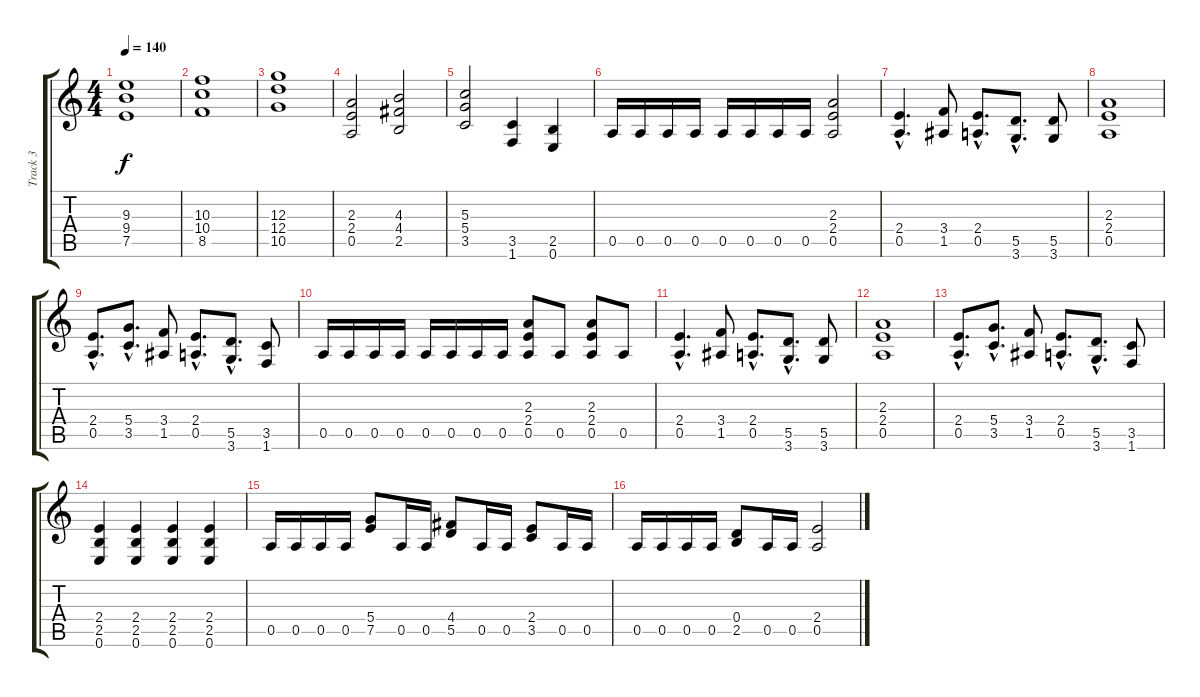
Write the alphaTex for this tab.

\track ("Track 3" "Track 3") {instrument distortionguitar}
\staff {score tabs}
\tuning (E4 B3 G3 D3 A2 E2) {hide}
\ts (4 4)
\tempo 140
\clef g2
\ks c
(9.3 9.4 7.5).1{dy f} |
(10.3 10.4 8.5).1 |
(12.3 12.4 10.5).1 |
(2.3 2.4 0.5).2 (4.3 4.4 2.5).2 |
(5.3 5.4 3.5).2 (3.5 1.6).4 (2.5 0.6).4 |
0.5.16 0.5.16 0.5.16 0.5.16 0.5.16 0.5.16 0.5.16 0.5.16 (2.3 2.4 0.5).2 |
(2.4{hac} 0.5{hac}).4{d} (3.4 1.5).8 (2.4{hac} 0.5{hac}).8{d} (5.5{hac} 3.6{hac}).8{d} (5.5 3.6).8 |
(2.3 2.4 0.5).1 |
(2.4{hac} 0.5{hac}).8{d} (5.4{hac} 3.5{hac}).8{d} (3.4 1.5).8 (2.4{hac} 0.5{hac}).8{d} (5.5{hac} 3.6{hac}).8{d} (3.5 1.6).8 |
0.5.16 0.5.16 0.5.16 0.5.16 0.5.16 0.5.16 0.5.16 0.5.16 (2.3 2.4 0.5).8 0.5.8 (2.3 2.4 0.5).8 0.5.8 |
(2.4{hac} 0.5{hac}).4{d} (3.4 1.5).8 (2.4{hac} 0.5{hac}).8{d} (5.5{hac} 3.6{hac}).8{d} (5.5 3.6).8 |
(2.3 2.4 0.5).1 |
(2.4{hac} 0.5{hac}).8{d} (5.4{hac} 3.5{hac}).8{d} (3.4 1.5).8 (2.4{hac} 0.5{hac}).8{d} (5.5{hac} 3.6{hac}).8{d} (3.5 1.6).8 |
(2.4 2.5 0.6).4 (2.4 2.5 0.6).4 (2.4 2.5 0.6).4 (2.4 2.5 0.6).4 |
0.5.16 0.5.16 0.5.16 0.5.16 (5.4 7.5).8 0.5.16 0.5.16 (4.4 5.5).8 0.5.16 0.5.16 (2.4 3.5).8 0.5.16 0.5.16 |
0.5.16 0.5.16 0.5.16 0.5.16 (0.4 2.5).8 0.5.16 0.5.16 (2.4 0.5).2
